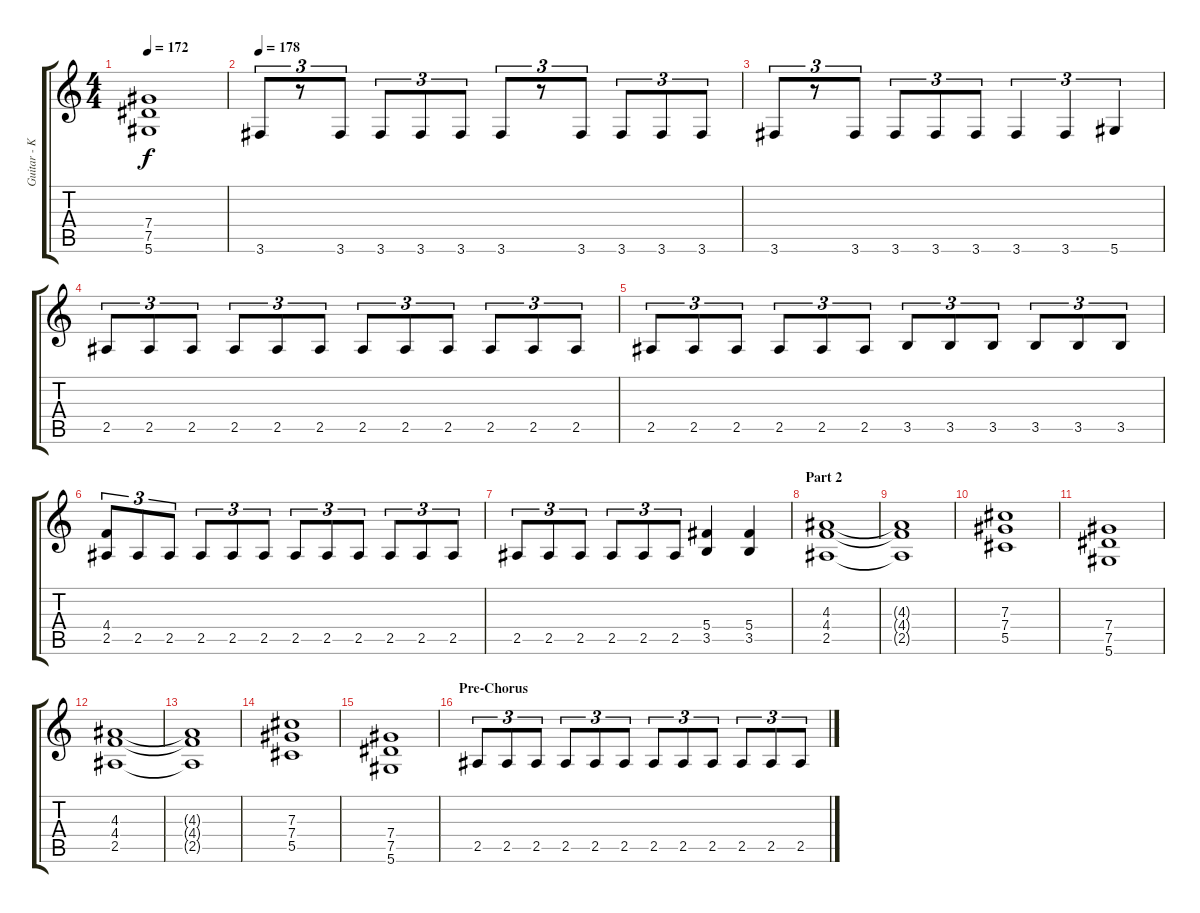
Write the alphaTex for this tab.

\track ("Guitar - Kai Hansen" "Guitar - K") {instrument distortionguitar}
\staff {score tabs}
\tuning (Eb4 Bb3 Gb3 Db3 Ab2 Eb2) {hide}
\ts (4 4)
\tempo 172
\clef g2
\ks c
(7.4 7.5 5.6).1{dy f} |
\tempo 178
3.6.8{tu (3 2)} r.8{tu (3 2)} 3.6.8{tu (3 2)} 3.6.8{tu (3 2)} 3.6.8{tu (3 2)} 3.6.8{tu (3 2)} 3.6.8{tu (3 2)} r.8{tu (3 2)} 3.6.8{tu (3 2)} 3.6.8{tu (3 2)} 3.6.8{tu (3 2)} 3.6.8{tu (3 2)} |
3.6.8{tu (3 2)} r.8{tu (3 2)} 3.6.8{tu (3 2)} 3.6.8{tu (3 2)} 3.6.8{tu (3 2)} 3.6.8{tu (3 2)} 3.6.4{tu (3 2)} 3.6.4{tu (3 2)} 5.6.4{tu (3 2)} |
2.5.8{tu (3 2)} 2.5.8{tu (3 2)} 2.5.8{tu (3 2)} 2.5.8{tu (3 2)} 2.5.8{tu (3 2)} 2.5.8{tu (3 2)} 2.5.8{tu (3 2)} 2.5.8{tu (3 2)} 2.5.8{tu (3 2)} 2.5.8{tu (3 2)} 2.5.8{tu (3 2)} 2.5.8{tu (3 2)} |
2.5.8{tu (3 2)} 2.5.8{tu (3 2)} 2.5.8{tu (3 2)} 2.5.8{tu (3 2)} 2.5.8{tu (3 2)} 2.5.8{tu (3 2)} 3.5.8{tu (3 2)} 3.5.8{tu (3 2)} 3.5.8{tu (3 2)} 3.5.8{tu (3 2)} 3.5.8{tu (3 2)} 3.5.8{tu (3 2)} |
(4.4 2.5).8{tu (3 2)} 2.5.8{tu (3 2)} 2.5.8{tu (3 2)} 2.5.8{tu (3 2)} 2.5.8{tu (3 2)} 2.5.8{tu (3 2)} 2.5.8{tu (3 2)} 2.5.8{tu (3 2)} 2.5.8{tu (3 2)} 2.5.8{tu (3 2)} 2.5.8{tu (3 2)} 2.5.8{tu (3 2)} |
2.5.8{tu (3 2)} 2.5.8{tu (3 2)} 2.5.8{tu (3 2)} 2.5.8{tu (3 2)} 2.5.8{tu (3 2)} 2.5.8{tu (3 2)} (5.4 3.5).4 (5.4 3.5).4 |
\section ("" "Part 2")
(4.3 4.4 2.5).1 |
(4.3{t} 4.4{t} 2.5{t}).1 |
(7.3 7.4 5.5).1 |
(7.4 7.5 5.6).1 |
(4.3 4.4 2.5).1 |
(4.3{t} 4.4{t} 2.5{t}).1 |
(7.3 7.4 5.5).1 |
(7.4 7.5 5.6).1 |
\section ("" "Pre-Chorus")
2.5.8{tu (3 2)} 2.5.8{tu (3 2)} 2.5.8{tu (3 2)} 2.5.8{tu (3 2)} 2.5.8{tu (3 2)} 2.5.8{tu (3 2)} 2.5.8{tu (3 2)} 2.5.8{tu (3 2)} 2.5.8{tu (3 2)} 2.5.8{tu (3 2)} 2.5.8{tu (3 2)} 2.5.8{tu (3 2)}
